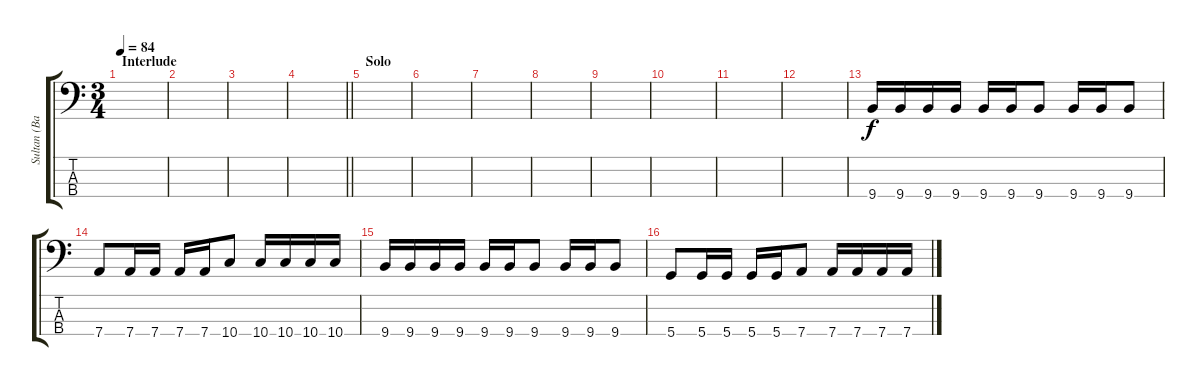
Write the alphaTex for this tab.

\track ("Sultan (Bass)" "Sultan (Ba") {instrument electricbassfinger}
\staff {score tabs}
\tuning (G2 D2 A1 D1) {hide}
\ts (3 4)
\section ("" "Interlude")
\tempo 84
\clef f4
\ks c
|
|
|
\barLineRight lightlight
|
\section ("" "Solo")
|
|
|
|
|
|
|
|
9.4.16 9.4.16 9.4.16 9.4.16 9.4.16 9.4.16 9.4.8 9.4.16 9.4.16 9.4.8 |
7.4.8 7.4.16 7.4.16 7.4.16 7.4.16 10.4.8 10.4.16 10.4.16 10.4.16 10.4.16 |
9.4.16 9.4.16 9.4.16 9.4.16 9.4.16 9.4.16 9.4.8 9.4.16 9.4.16 9.4.8 |
5.4.8 5.4.16 5.4.16 5.4.16 5.4.16 7.4.8 7.4.16 7.4.16 7.4.16 7.4.16
